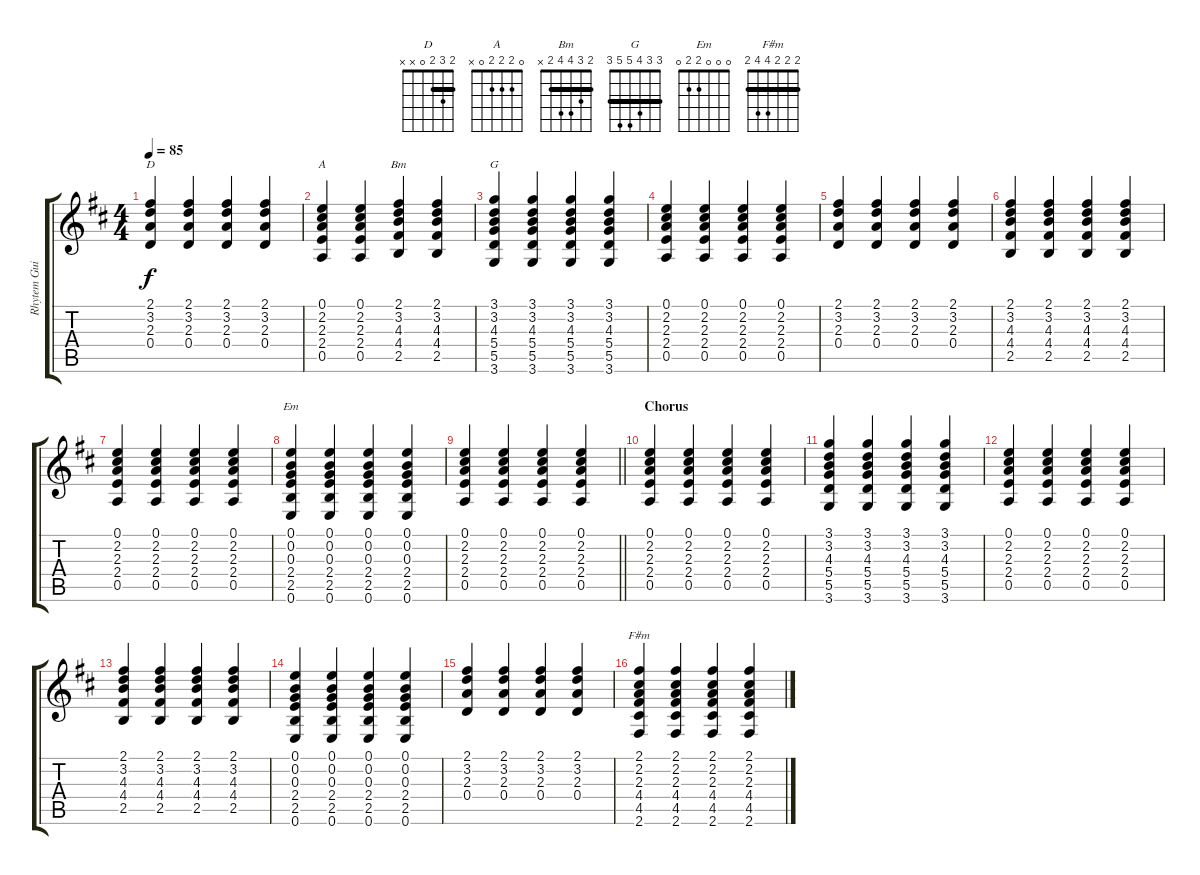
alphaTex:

\track ("Rhytem Guitar" "Rhytem Gui") {instrument acousticguitarsteel}
\staff {score tabs}
\tuning (E4 B3 G3 D3 A2 E2) {hide}
\chord ("D" 2 3 2 0 x x) {barre 2}
\chord ("A" 0 2 2 2 0 x)
\chord ("Bm" 2 3 4 4 2 x) {barre 2}
\chord ("G" 3 3 4 5 5 3) {barre 3}
\chord ("Em" 0 0 0 2 2 0)
\chord ("F#m" 2 2 2 4 4 2) {barre 2}
\ts (4 4)
\tempo 85
\clef g2
\ks d
(2.1 3.2 2.3 0.4).4{ch "D" dy f} (2.1 3.2 2.3 0.4).4 (2.1 3.2 2.3 0.4).4 (2.1 3.2 2.3 0.4).4 |
(0.1 2.2 2.3 2.4 0.5).4{ch "A"} (0.1 2.2 2.3 2.4 0.5).4 (2.1 3.2 4.3 4.4 2.5).4{ch "Bm"} (2.1 3.2 4.3 4.4 2.5).4 |
(3.1 3.2 4.3 5.4 5.5 3.6).4{ch "G"} (3.1 3.2 4.3 5.4 5.5 3.6).4 (3.1 3.2 4.3 5.4 5.5 3.6).4 (3.1 3.2 4.3 5.4 5.5 3.6).4 |
(0.1 2.2 2.3 2.4 0.5).4 (0.1 2.2 2.3 2.4 0.5).4 (0.1 2.2 2.3 2.4 0.5).4 (0.1 2.2 2.3 2.4 0.5).4 |
(2.1 3.2 2.3 0.4).4 (2.1 3.2 2.3 0.4).4 (2.1 3.2 2.3 0.4).4 (2.1 3.2 2.3 0.4).4 |
(2.1 3.2 4.3 4.4 2.5).4 (2.1 3.2 4.3 4.4 2.5).4 (2.1 3.2 4.3 4.4 2.5).4 (2.1 3.2 4.3 4.4 2.5).4 |
(0.1 2.2 2.3 2.4 0.5).4 (0.1 2.2 2.3 2.4 0.5).4 (0.1 2.2 2.3 2.4 0.5).4 (0.1 2.2 2.3 2.4 0.5).4 |
(0.1 0.2 0.3 2.4 2.5 0.6).4{ch "Em"} (0.1 0.2 0.3 2.4 2.5 0.6).4 (0.1 0.2 0.3 2.4 2.5 0.6).4 (0.1 0.2 0.3 2.4 2.5 0.6).4 |
\barLineRight lightlight
(0.1 2.2 2.3 2.4 0.5).4 (0.1 2.2 2.3 2.4 0.5).4 (0.1 2.2 2.3 2.4 0.5).4 (0.1 2.2 2.3 2.4 0.5).4 |
\section ("" "Chorus")
(0.1 2.2 2.3 2.4 0.5).4 (0.1 2.2 2.3 2.4 0.5).4 (0.1 2.2 2.3 2.4 0.5).4 (0.1 2.2 2.3 2.4 0.5).4 |
(3.1 3.2 4.3 5.4 5.5 3.6).4 (3.1 3.2 4.3 5.4 5.5 3.6).4 (3.1 3.2 4.3 5.4 5.5 3.6).4 (3.1 3.2 4.3 5.4 5.5 3.6).4 |
(0.1 2.2 2.3 2.4 0.5).4 (0.1 2.2 2.3 2.4 0.5).4 (0.1 2.2 2.3 2.4 0.5).4 (0.1 2.2 2.3 2.4 0.5).4 |
(2.1 3.2 4.3 4.4 2.5).4 (2.1 3.2 4.3 4.4 2.5).4 (2.1 3.2 4.3 4.4 2.5).4 (2.1 3.2 4.3 4.4 2.5).4 |
(0.1 0.2 0.3 2.4 2.5 0.6).4 (0.1 0.2 0.3 2.4 2.5 0.6).4 (0.1 0.2 0.3 2.4 2.5 0.6).4 (0.1 0.2 0.3 2.4 2.5 0.6).4 |
(2.1 3.2 2.3 0.4).4 (2.1 3.2 2.3 0.4).4 (2.1 3.2 2.3 0.4).4 (2.1 3.2 2.3 0.4).4 |
(2.1 2.2 2.3 4.4 4.5 2.6).4{ch "F#m"} (2.1 2.2 2.3 4.4 4.5 2.6).4 (2.1 2.2 2.3 4.4 4.5 2.6).4 (2.1 2.2 2.3 4.4 4.5 2.6).4
